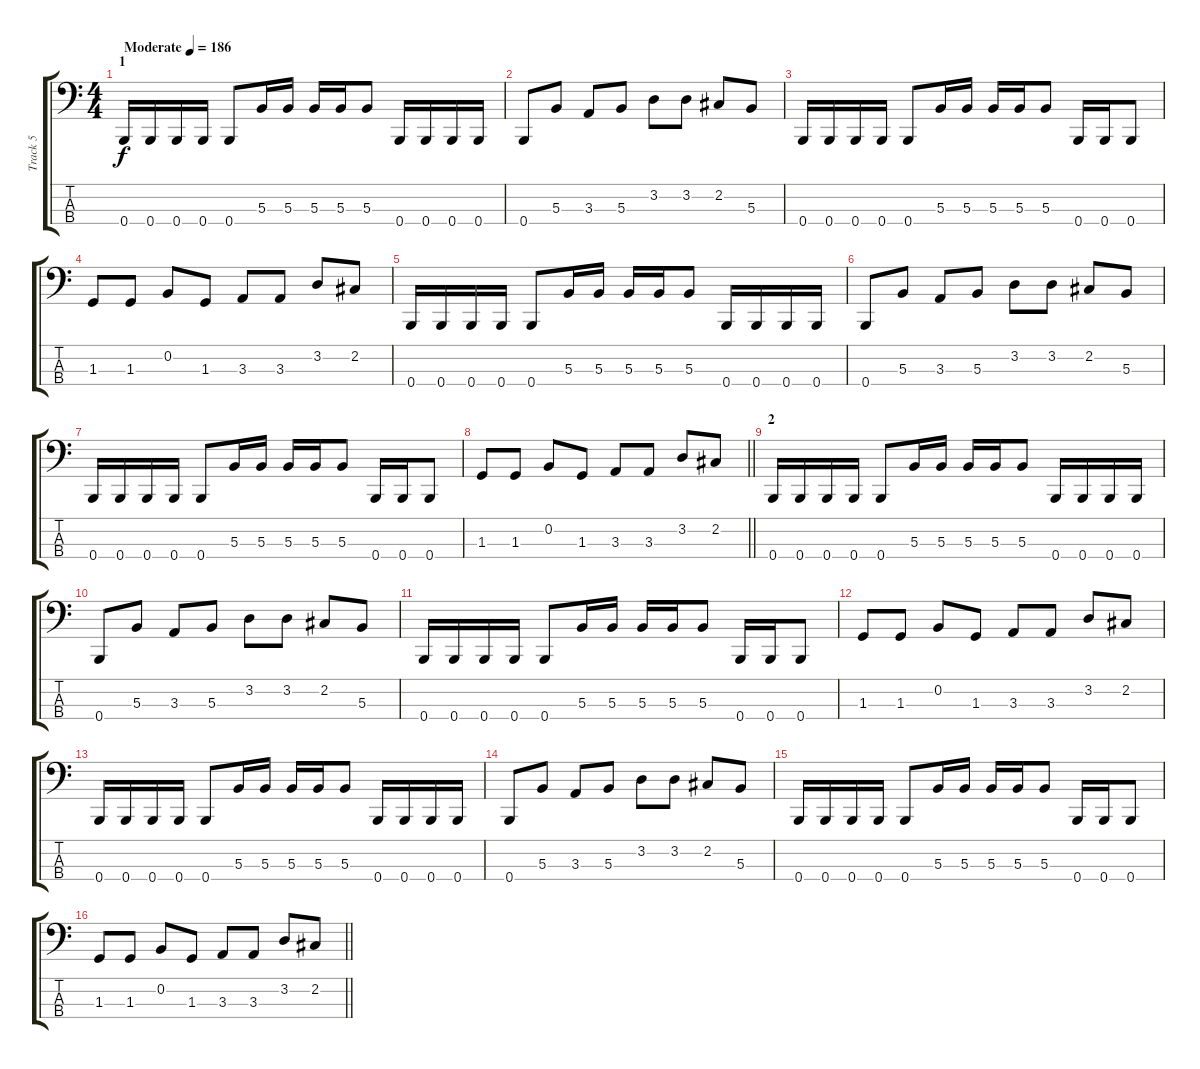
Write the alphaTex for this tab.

\track ("Track 5" "Track 5") {instrument electricbasspick}
\staff {score tabs}
\tuning (E2 B1 Gb1 B0) {hide}
\ts (4 4)
\section ("" "1")
\tempo (186 "Moderate")
\clef f4
\ks c
0.4.16{dy f instrument electricbasspick} 0.4.16 0.4.16 0.4.16 0.4.8 5.3.16 5.3.16 5.3.16 5.3.16 5.3.8 0.4.16 0.4.16 0.4.16 0.4.16 |
0.4.8 5.3.8 3.3.8 5.3.8 3.2.8 3.2.8 2.2.8 5.3.8 |
0.4.16 0.4.16 0.4.16 0.4.16 0.4.8 5.3.16 5.3.16 5.3.16 5.3.16 5.3.8 0.4.16 0.4.16 0.4.8 |
1.3.8 1.3.8 0.2.8 1.3.8 3.3.8 3.3.8 3.2.8 2.2.8 |
0.4.16 0.4.16 0.4.16 0.4.16 0.4.8 5.3.16 5.3.16 5.3.16 5.3.16 5.3.8 0.4.16 0.4.16 0.4.16 0.4.16 |
0.4.8 5.3.8 3.3.8 5.3.8 3.2.8 3.2.8 2.2.8 5.3.8 |
0.4.16 0.4.16 0.4.16 0.4.16 0.4.8 5.3.16 5.3.16 5.3.16 5.3.16 5.3.8 0.4.16 0.4.16 0.4.8 |
\barLineRight lightlight
1.3.8 1.3.8 0.2.8 1.3.8 3.3.8 3.3.8 3.2.8 2.2.8 |
\section ("" "2")
0.4.16 0.4.16 0.4.16 0.4.16 0.4.8 5.3.16 5.3.16 5.3.16 5.3.16 5.3.8 0.4.16 0.4.16 0.4.16 0.4.16 |
0.4.8 5.3.8 3.3.8 5.3.8 3.2.8 3.2.8 2.2.8 5.3.8 |
0.4.16 0.4.16 0.4.16 0.4.16 0.4.8 5.3.16 5.3.16 5.3.16 5.3.16 5.3.8 0.4.16 0.4.16 0.4.8 |
1.3.8 1.3.8 0.2.8 1.3.8 3.3.8 3.3.8 3.2.8 2.2.8 |
0.4.16 0.4.16 0.4.16 0.4.16 0.4.8 5.3.16 5.3.16 5.3.16 5.3.16 5.3.8 0.4.16 0.4.16 0.4.16 0.4.16 |
0.4.8 5.3.8 3.3.8 5.3.8 3.2.8 3.2.8 2.2.8 5.3.8 |
0.4.16 0.4.16 0.4.16 0.4.16 0.4.8 5.3.16 5.3.16 5.3.16 5.3.16 5.3.8 0.4.16 0.4.16 0.4.8 |
\barLineRight lightlight
1.3.8 1.3.8 0.2.8 1.3.8 3.3.8 3.3.8 3.2.8 2.2.8
